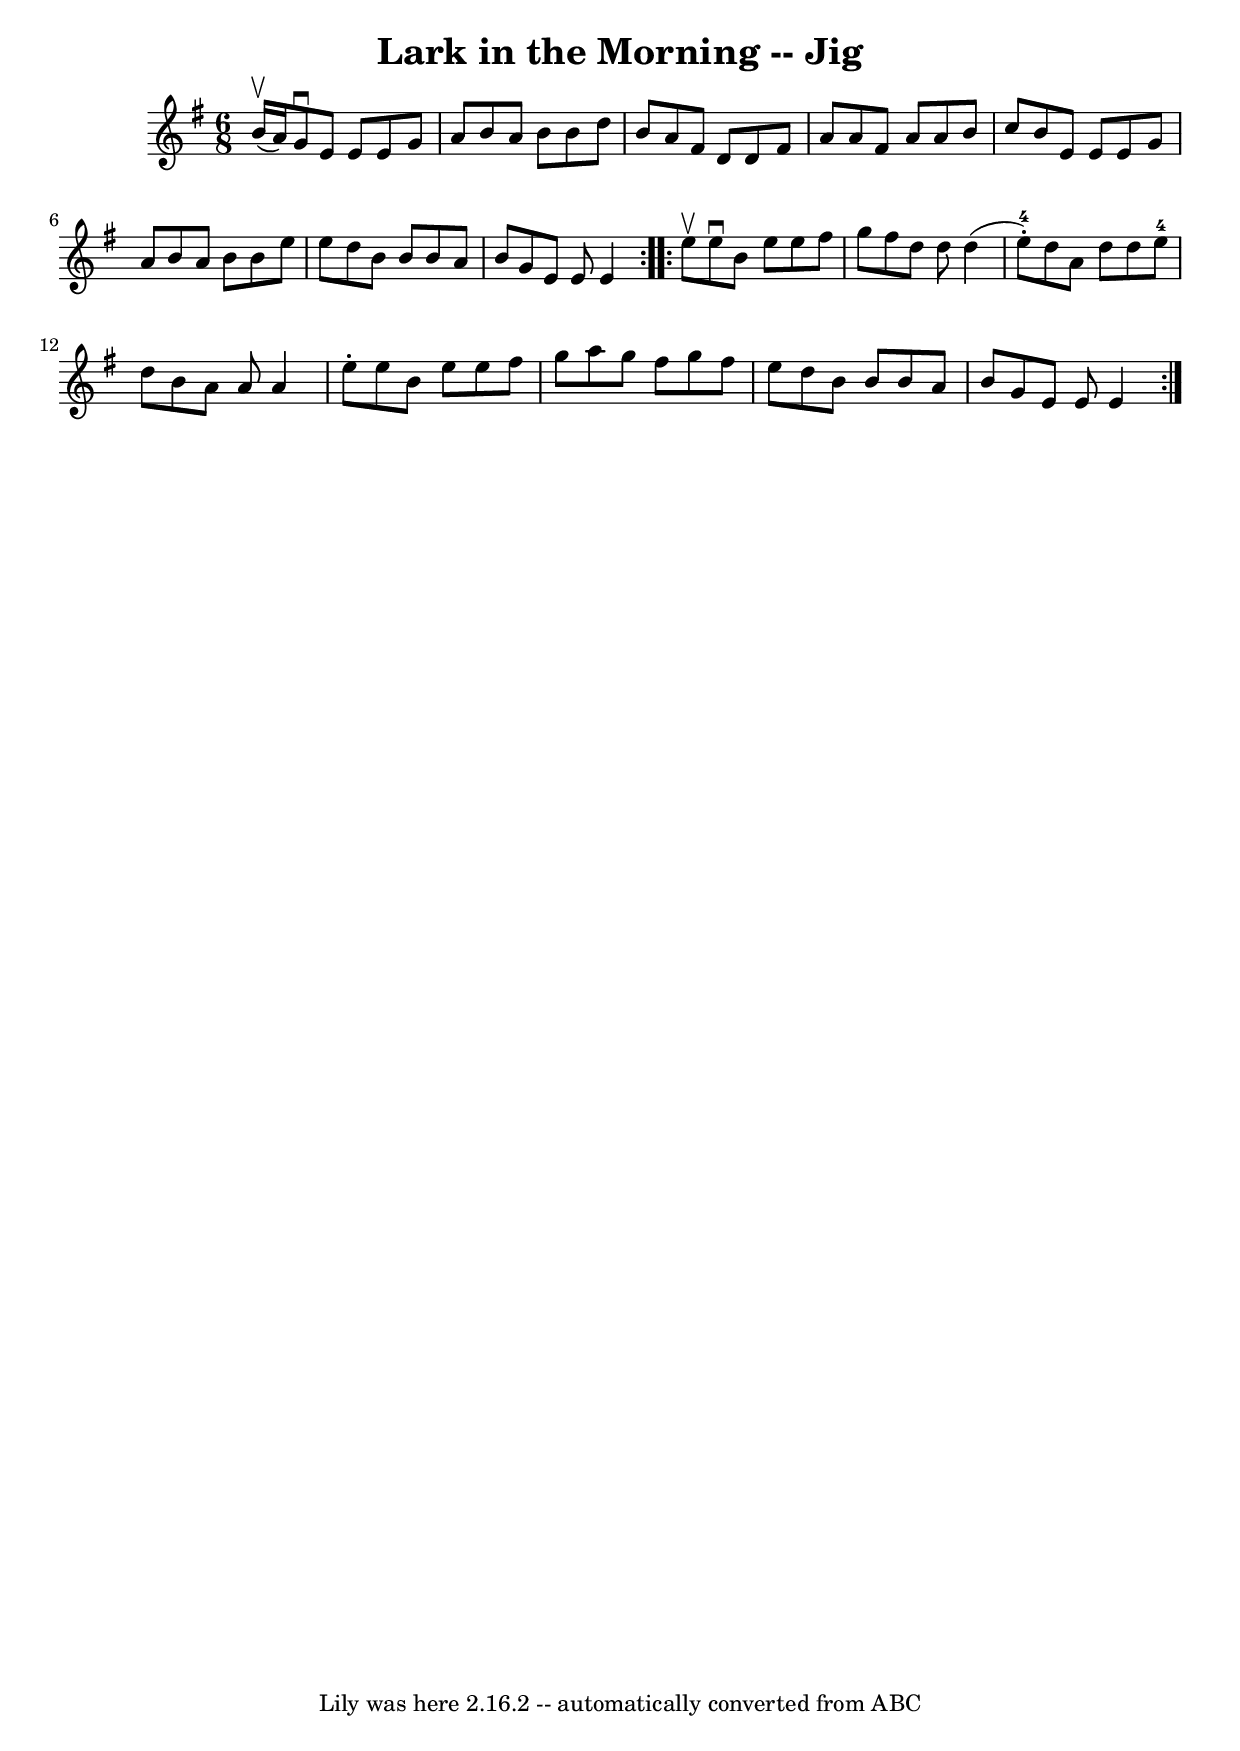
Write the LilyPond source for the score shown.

\version "2.16.2"
\include "Mammoth.ily"
\header {
  %% book = "Ryan's Mammoth Collection"
  crossRefNumber = "1"
  footnotes = "\\\\456"
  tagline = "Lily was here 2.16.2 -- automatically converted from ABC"
  title = "Lark in the Morning -- Jig"

}
voicedefault =  {



  \repeat volta 2 {

    \time 6/8 
    \key e \minor     b'16^\upbow(a'16)  |
    g'8^\downbow        e'8 e'8 e'8 g'8 a'8     |
    b'8 a'8 b'8 b'8 d''8       b'8     |
    a'8 fis'8 d'8 d'8 fis'8 a'8    |
         a'8 fis'8 a'8 a'8 b'8 c''8     |
    b'8 e'8 e'8         e'8 g'8 a'8     |
    b'8 a'8 b'8 b'8 e''8 e''8     |
    d''8 b'8 b'8 b'8 a'8 b'8    |
    g'8 e'8    
    e'8 e'4  
  }     
  \repeat volta 2 {     e''8^\upbow  |
    e''8^\downbow       b'8 e''8 e''8 fis''8 g''8     |
    fis''8 d''8 d''8         d''4 (e''8-4-.)    |
    d''8 a'8 d''8 d''8 e''8-4        d''8     |
    b'8 a'8 a'8 a'4 e''8-.   |
    e''8         b'8 e''8 e''8 fis''8 g''8     |
    a''8 g''8 fis''8         g''8 fis''8 e''8     |
    d''8 b'8 b'8 b'8 a'8 b'8     |
    g'8 e'8 e'8 e'4  
  }   

}

\score{
  <<

    \context Staff="default"
    {
      \voicedefault 
      
    }

  >>
  \layout {
    
  }
  \midi {
  }

}
